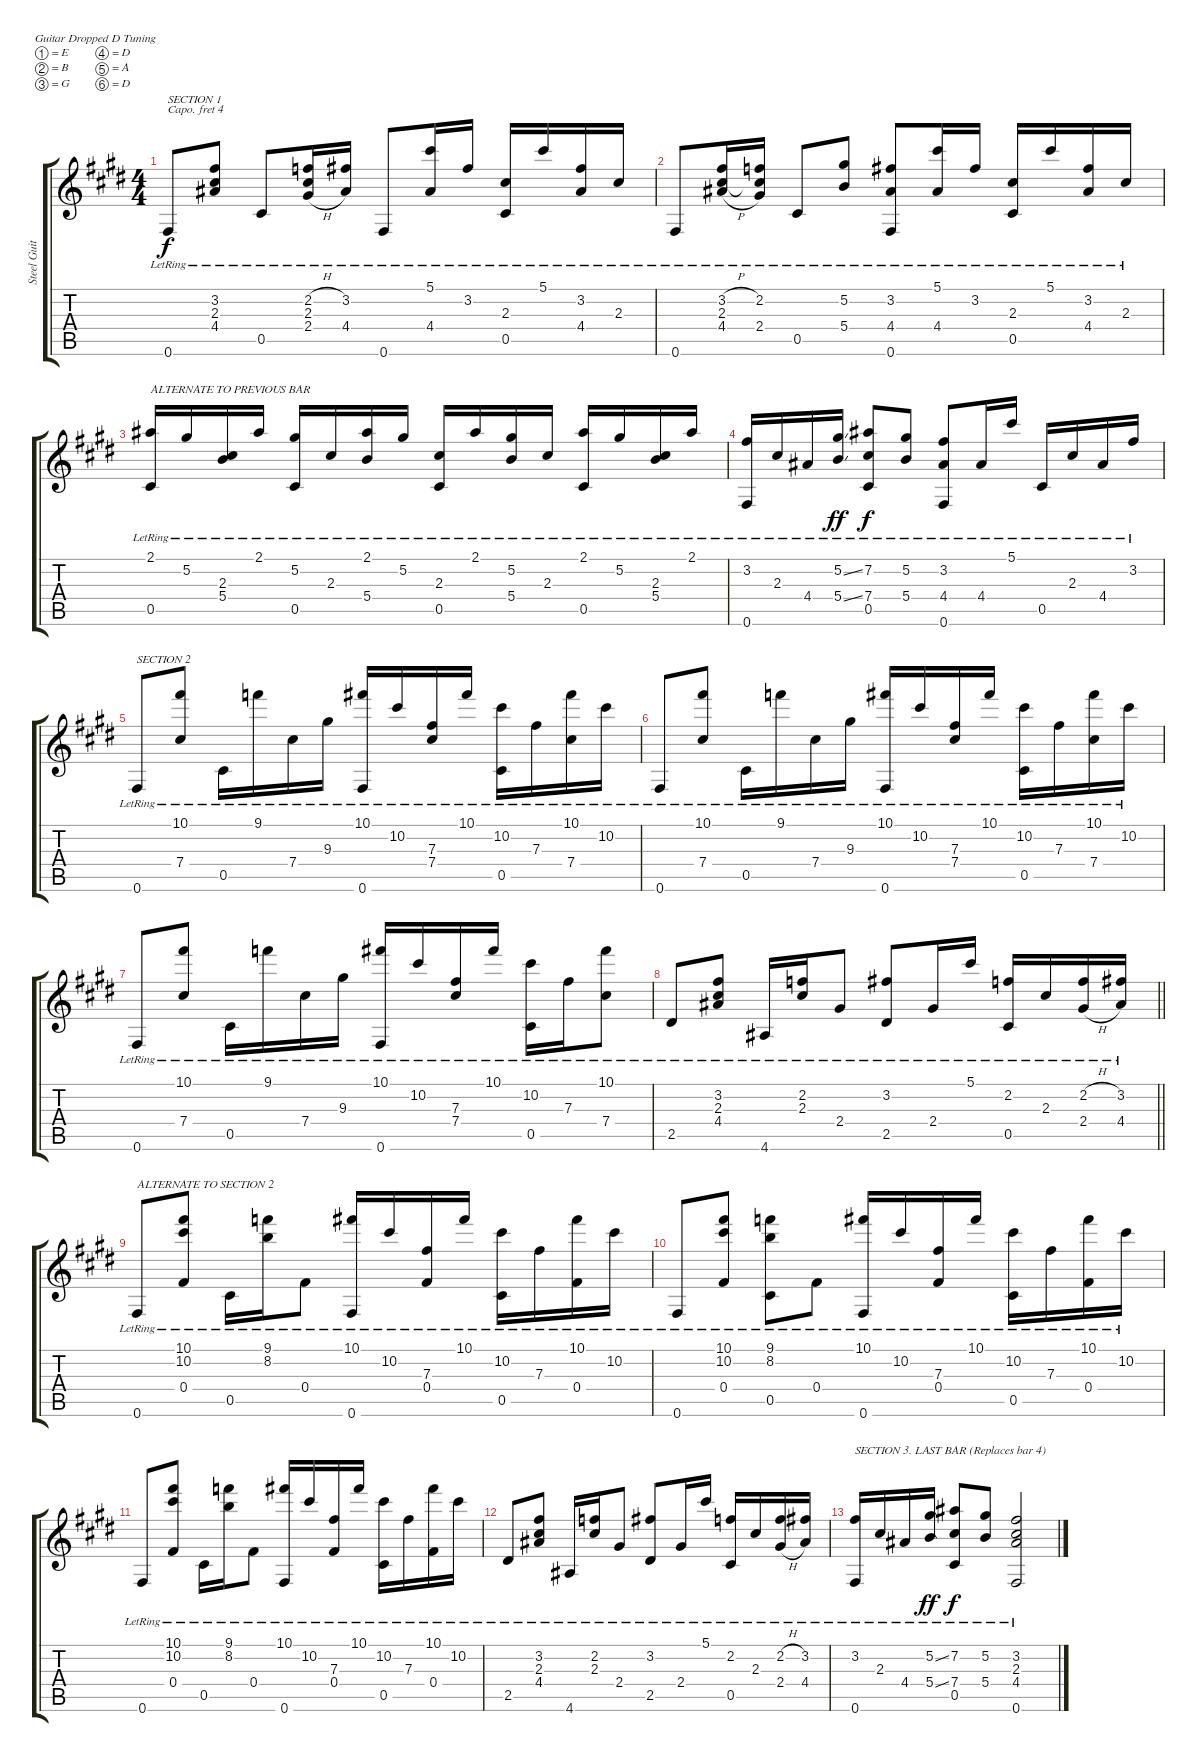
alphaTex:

\defaultSystemsLayout 4
\bracketExtendMode groupsimilarinstruments
\otherSystemsTrackNameOrientation horizontal
\track ("Steel Guitar" "Steel Guit") {instrument acousticguitarsteel}
\staff {score tabs}
\capo 4
\tuning (E4 B3 G3 D3 A2 D2)
\ts (4 4)
\tempo (88 hide)
\clef g2
\ks e
0.6{lr acc forcenatural}.8{txt "SECTION 1" dy f instrument acousticguitarsteel beam Up} (3.2{lr acc forcenatural} 2.3{lr acc forcenatural} 4.4{lr acc #}).8{beam Up} 0.5{lr acc forcenatural}.8{beam Up} (2.2{h lr acc b} 2.3{lr acc forcenatural} 2.4{h lr acc forcenatural}).16{beam Up} (3.2{lr acc forcenatural} 4.4{lr acc #}).16{beam Up} 0.6{lr acc forcenatural}.8{beam Up} (5.1{lr acc forcenatural} 4.4{lr acc #}).16{beam Up} 3.2{lr acc forcenatural}.16{beam Up} (2.3{lr acc forcenatural} 0.5{lr acc forcenatural}).16{beam Up} 5.1{lr acc forcenatural}.16{beam Up} (3.2{lr acc forcenatural} 4.4{lr acc #}).16{beam Up} 2.3{lr acc forcenatural}.16{beam Up} |
0.6{lr acc forcenatural}.8{beam Up} (3.2{h lr acc forcenatural} 2.3{lr acc forcenatural} 4.4{h lr acc #}).16{beam Up} (2.2{lr acc b} 2.3{lr t acc forcenatural} 2.4{lr acc forcenatural}).16{beam Up} 0.5{lr acc forcenatural}.8{beam Up} (5.2{lr acc forcenatural} 5.4{lr acc forcenatural}).8{beam Up} (3.2{lr acc forcenatural} 4.4{lr acc #} 0.6{lr acc forcenatural}).8{beam Up} (5.1{lr acc forcenatural} 4.4{lr acc #}).16{beam Up} 3.2{lr acc forcenatural}.16{beam Up} (2.3{lr acc forcenatural} 0.5{lr acc forcenatural}).16{beam Up} 5.1{lr acc forcenatural}.16{beam Up} (3.2{lr acc forcenatural} 4.4{lr acc #}).16{beam Up} 2.3{lr acc forcenatural}.16{beam Up} |
(2.1{lr acc #} 0.5{lr acc forcenatural}).16{txt "ALTERNATE TO PREVIOUS BAR" beam Up} 5.2{lr acc forcenatural}.16{beam Up} (2.3{lr acc forcenatural} 5.4{lr acc forcenatural}).16{beam Up} 2.1{lr acc #}.16{beam Up} (0.5{lr acc forcenatural} 5.2{lr acc forcenatural}).16{beam Up} 2.3{lr acc forcenatural}.16{beam Up} (5.4{lr acc forcenatural} 2.1{lr acc #}).16{beam Up} 5.2{lr acc forcenatural}.16{beam Up} (2.3{lr acc forcenatural} 0.5{lr acc forcenatural}).16{beam Up} 2.1{lr acc #}.16{beam Up} (5.4{lr acc forcenatural} 5.2{lr acc forcenatural}).16{beam Up} 2.3{lr acc forcenatural}.16{beam Up} (2.1{lr acc #} 0.5{lr acc forcenatural}).16{beam Up} 5.2{lr acc forcenatural}.16{beam Up} (5.4{lr acc forcenatural} 2.3{lr acc forcenatural}).16{beam Up} 2.1{lr acc #}.16{beam Up} |
(0.6{lr acc forcenatural} 3.2{lr acc forcenatural}).16{beam Up} 2.3{lr acc forcenatural}.16{beam Up} 4.4{lr acc #}.16{beam Up} (5.2{ss lr acc forcenatural} 5.4{ss lr acc forcenatural}).16{dy ff beam Up} (7.2{lr acc #} 7.4{lr acc forcenatural} 0.5{lr acc forcenatural}).8{dy f beam Up} (5.2{lr acc forcenatural} 5.4{lr acc forcenatural}).8{beam Up} (3.2{lr acc forcenatural} 4.4{lr acc #} 0.6{lr acc forcenatural}).8{beam Up} 4.4{lr acc #}.16{beam Up} 5.1{lr acc forcenatural}.16{beam Up} 0.5{lr acc forcenatural}.16{beam Up} 2.3{lr acc forcenatural}.16{beam Up} 4.4{lr acc #}.16{beam Up} 3.2{lr acc forcenatural}.16{beam Up} |
0.6{lr acc forcenatural}.8{txt "SECTION 2" beam Up} (10.1{lr acc forcenatural} 7.4{lr acc forcenatural}).8{beam Up} 0.5{lr acc forcenatural}.16{beam Down} 9.1{lr acc b}.16{beam Down} 7.4{lr acc forcenatural}.16{beam Down} 9.3{lr acc forcenatural}.16{beam Down} (10.1{lr acc forcenatural} 0.6{lr acc forcenatural}).16{beam Up} 10.2{lr acc forcenatural}.16{beam Up} (7.3{lr acc forcenatural} 7.4{lr acc forcenatural}).16{beam Up} 10.1{lr acc forcenatural}.16{beam Up} (10.2{lr acc forcenatural} 0.5{lr acc forcenatural}).16{beam Down} 7.3{lr acc forcenatural}.16{beam Down} (10.1{lr acc forcenatural} 7.4{lr acc forcenatural}).16{beam Down} 10.2{lr acc forcenatural}.16{beam Down} |
0.6{lr acc forcenatural}.8{beam Up} (10.1{lr acc forcenatural} 7.4{lr acc forcenatural}).8{beam Up} 0.5{lr acc forcenatural}.16{beam Down} 9.1{lr acc b}.16{beam Down} 7.4{lr acc forcenatural}.16{beam Down} 9.3{lr acc forcenatural}.16{beam Down} (10.1{lr acc forcenatural} 0.6{lr acc forcenatural}).16{beam Up} 10.2{lr acc forcenatural}.16{beam Up} (7.3{lr acc forcenatural} 7.4{lr acc forcenatural}).16{beam Up} 10.1{lr acc forcenatural}.16{beam Up} (10.2{lr acc forcenatural} 0.5{lr acc forcenatural}).16{beam Down} 7.3{lr acc forcenatural}.16{beam Down} (10.1{lr acc forcenatural} 7.4{lr acc forcenatural}).16{beam Down} 10.2{lr acc forcenatural}.16{beam Down} |
0.6{lr acc forcenatural}.8{beam Up} (10.1{lr acc forcenatural} 7.4{lr acc forcenatural}).8{beam Up} 0.5{lr acc forcenatural}.16{beam Down} 9.1{lr acc b}.16{beam Down} 7.4{lr acc forcenatural}.16{beam Down} 9.3{lr acc forcenatural}.16{beam Down} (10.1{lr acc forcenatural} 0.6{lr acc forcenatural}).16{beam Up} 10.2{lr acc forcenatural}.16{beam Up} (7.3{lr acc forcenatural} 7.4{lr acc forcenatural}).16{beam Up} 10.1{lr acc forcenatural}.16{beam Up} (10.2{lr acc forcenatural} 0.5{lr acc forcenatural}).16{beam Down} 7.3{lr acc forcenatural}.16{beam Down} (7.4{lr acc forcenatural} 10.1{lr acc forcenatural}).8{beam Down} |
\barLineRight lightlight
2.5{lr acc forcenatural}.8{beam Up} (3.2{lr acc forcenatural} 2.3{lr acc forcenatural} 4.4{lr acc #}).8{beam Up} 4.6{lr acc #}.16{beam Up} (2.2{lr acc b} 2.3{lr acc forcenatural}).16{beam Up} 2.4{lr acc forcenatural}.8{beam Up} (3.2{lr acc forcenatural} 2.5{lr acc forcenatural}).8{beam Up} 2.4{lr acc forcenatural}.16{beam Up} 5.1{lr acc forcenatural}.16{beam Up} (0.5{lr acc forcenatural} 2.2{lr acc b}).16{beam Up} 2.3{lr acc forcenatural}.16{beam Up} (2.2{h lr acc b} 2.4{h lr acc forcenatural}).16{beam Up} (3.2{lr acc forcenatural} 4.4{lr acc #}).16{beam Up} |
0.6{lr acc forcenatural}.8{txt "ALTERNATE TO SECTION 2" beam Up} (10.1{lr acc forcenatural} 10.2{lr acc forcenatural} 0.4{lr acc forcenatural}).8{beam Up} 0.5{lr acc forcenatural}.16{beam Down} (9.1{lr acc b} 8.2{lr acc forcenatural}).16{beam Down} 0.4{lr acc forcenatural}.8{beam Down} (0.6{lr acc forcenatural} 10.1{lr acc forcenatural}).16{beam Up} 10.2{lr acc forcenatural}.16{beam Up} (0.4{lr acc forcenatural} 7.3{lr acc forcenatural}).16{beam Up} 10.1{lr acc forcenatural}.16{beam Up} (0.5{lr acc forcenatural} 10.2{lr acc forcenatural}).16{beam Down} 7.3{lr acc forcenatural}.16{beam Down} (0.4{lr acc forcenatural} 10.1{lr acc forcenatural}).16{beam Down} 10.2{lr acc forcenatural}.16{beam Down} |
0.6{lr acc forcenatural}.8{beam Up} (10.1{lr acc forcenatural} 10.2{lr acc forcenatural} 0.4{lr acc forcenatural}).8{beam Up} (0.5{lr acc forcenatural} 9.1{lr acc b} 8.2{lr acc forcenatural}).8{beam Down} 0.4{lr acc forcenatural}.8{beam Down} (0.6{lr acc forcenatural} 10.1{lr acc forcenatural}).16{beam Up} 10.2{lr acc forcenatural}.16{beam Up} (0.4{lr acc forcenatural} 7.3{lr acc forcenatural}).16{beam Up} 10.1{lr acc forcenatural}.16{beam Up} (0.5{lr acc forcenatural} 10.2{lr acc forcenatural}).16{beam Down} 7.3{lr acc forcenatural}.16{beam Down} (0.4{lr acc forcenatural} 10.1{lr acc forcenatural}).16{beam Down} 10.2{lr acc forcenatural}.16{beam Down} |
0.6{lr acc forcenatural}.8{beam Up} (10.1{lr acc forcenatural} 10.2{lr acc forcenatural} 0.4{lr acc forcenatural}).8{beam Up} 0.5{lr acc forcenatural}.16{beam Down} (9.1{lr acc b} 8.2{lr acc forcenatural}).16{beam Down} 0.4{lr acc forcenatural}.8{beam Down} (0.6{lr acc forcenatural} 10.1{lr acc forcenatural}).16{beam Up} 10.2{lr acc forcenatural}.16{beam Up} (0.4{lr acc forcenatural} 7.3{lr acc forcenatural}).16{beam Up} 10.1{lr acc forcenatural}.16{beam Up} (0.5{lr acc forcenatural} 10.2{lr acc forcenatural}).16{beam Down} 7.3{lr acc forcenatural}.16{beam Down} (0.4{lr acc forcenatural} 10.1{lr acc forcenatural}).16{beam Down} 10.2{lr acc forcenatural}.16{beam Down} |
2.5{lr acc forcenatural}.8{beam Up} (3.2{lr acc forcenatural} 2.3{lr acc forcenatural} 4.4{lr acc #}).8{beam Up} 4.6{lr acc #}.16{beam Up} (2.2{lr acc b} 2.3{lr acc forcenatural}).16{beam Up} 2.4{lr acc forcenatural}.8{beam Up} (3.2{lr acc forcenatural} 2.5{lr acc forcenatural}).8{beam Up} 2.4{lr acc forcenatural}.16{beam Up} 5.1{lr acc forcenatural}.16{beam Up} (0.5{lr acc forcenatural} 2.2{lr acc b}).16{beam Up} 2.3{lr acc forcenatural}.16{beam Up} (2.2{h lr acc b} 2.4{h lr acc forcenatural}).16{beam Up} (3.2{lr acc forcenatural} 4.4{lr acc #}).16{beam Up} |
(0.6{lr acc forcenatural} 3.2{lr acc forcenatural}).16{txt "SECTION 3. LAST BAR (Replaces bar 4)" beam Up} 2.3{lr acc forcenatural}.16{beam Up} 4.4{lr acc #}.16{beam Up} (5.2{ss lr acc forcenatural} 5.4{ss lr acc forcenatural}).16{dy ff beam Up} (7.2{lr acc #} 7.4{lr acc forcenatural} 0.5{lr acc forcenatural}).8{dy f beam Up} (5.2{lr acc forcenatural} 5.4{lr acc forcenatural}).8{beam Up} (3.2{lr acc forcenatural} 4.4{lr acc #} 0.6{lr acc forcenatural} 2.3{lr acc forcenatural}).2{beam Up}
